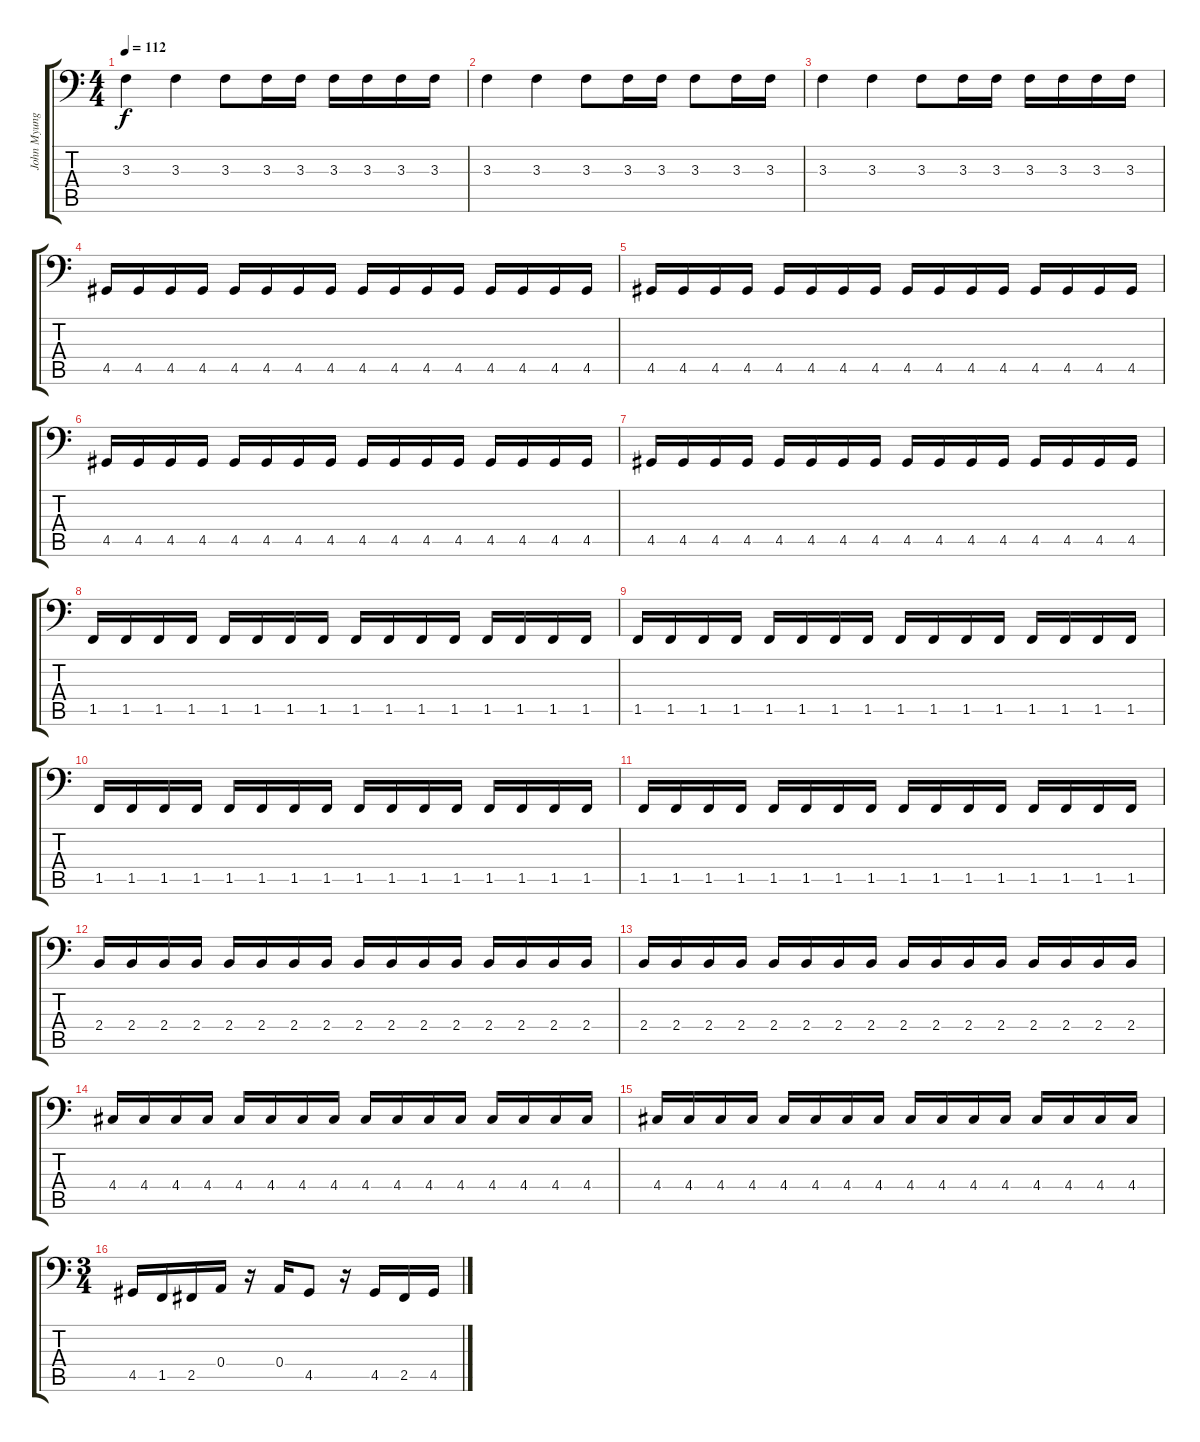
\track ("John Myung - 6 Strings Bass" "John Myung") {instrument electricbassfinger}
\staff {score tabs}
\tuning (C3 G2 D2 A1 E1 B0) {hide}
\ts (4 4)
\tempo 112
\clef f4
\ks c
3.3.4{dy f} 3.3.4 3.3.8 3.3.16 3.3.16 3.3.16 3.3.16 3.3.16 3.3.16 |
3.3.4 3.3.4 3.3.8 3.3.16 3.3.16 3.3.8 3.3.16 3.3.16 |
3.3.4 3.3.4 3.3.8 3.3.16 3.3.16 3.3.16 3.3.16 3.3.16 3.3.16 |
4.5.16 4.5.16 4.5.16 4.5.16 4.5.16 4.5.16 4.5.16 4.5.16 4.5.16 4.5.16 4.5.16 4.5.16 4.5.16 4.5.16 4.5.16 4.5.16 |
4.5.16 4.5.16 4.5.16 4.5.16 4.5.16 4.5.16 4.5.16 4.5.16 4.5.16 4.5.16 4.5.16 4.5.16 4.5.16 4.5.16 4.5.16 4.5.16 |
4.5.16 4.5.16 4.5.16 4.5.16 4.5.16 4.5.16 4.5.16 4.5.16 4.5.16 4.5.16 4.5.16 4.5.16 4.5.16 4.5.16 4.5.16 4.5.16 |
4.5.16 4.5.16 4.5.16 4.5.16 4.5.16 4.5.16 4.5.16 4.5.16 4.5.16 4.5.16 4.5.16 4.5.16 4.5.16 4.5.16 4.5.16 4.5.16 |
1.5.16 1.5.16 1.5.16 1.5.16 1.5.16 1.5.16 1.5.16 1.5.16 1.5.16 1.5.16 1.5.16 1.5.16 1.5.16 1.5.16 1.5.16 1.5.16 |
1.5.16 1.5.16 1.5.16 1.5.16 1.5.16 1.5.16 1.5.16 1.5.16 1.5.16 1.5.16 1.5.16 1.5.16 1.5.16 1.5.16 1.5.16 1.5.16 |
1.5.16 1.5.16 1.5.16 1.5.16 1.5.16 1.5.16 1.5.16 1.5.16 1.5.16 1.5.16 1.5.16 1.5.16 1.5.16 1.5.16 1.5.16 1.5.16 |
1.5.16 1.5.16 1.5.16 1.5.16 1.5.16 1.5.16 1.5.16 1.5.16 1.5.16 1.5.16 1.5.16 1.5.16 1.5.16 1.5.16 1.5.16 1.5.16 |
2.4.16 2.4.16 2.4.16 2.4.16 2.4.16 2.4.16 2.4.16 2.4.16 2.4.16 2.4.16 2.4.16 2.4.16 2.4.16 2.4.16 2.4.16 2.4.16 |
2.4.16 2.4.16 2.4.16 2.4.16 2.4.16 2.4.16 2.4.16 2.4.16 2.4.16 2.4.16 2.4.16 2.4.16 2.4.16 2.4.16 2.4.16 2.4.16 |
4.4.16 4.4.16 4.4.16 4.4.16 4.4.16 4.4.16 4.4.16 4.4.16 4.4.16 4.4.16 4.4.16 4.4.16 4.4.16 4.4.16 4.4.16 4.4.16 |
4.4.16 4.4.16 4.4.16 4.4.16 4.4.16 4.4.16 4.4.16 4.4.16 4.4.16 4.4.16 4.4.16 4.4.16 4.4.16 4.4.16 4.4.16 4.4.16 |
\ts (3 4)
4.5.16 1.5.16 2.5.16 0.4.16 r.16 0.4.16 4.5.8 r.16 4.5.16 2.5.16 4.5.16
